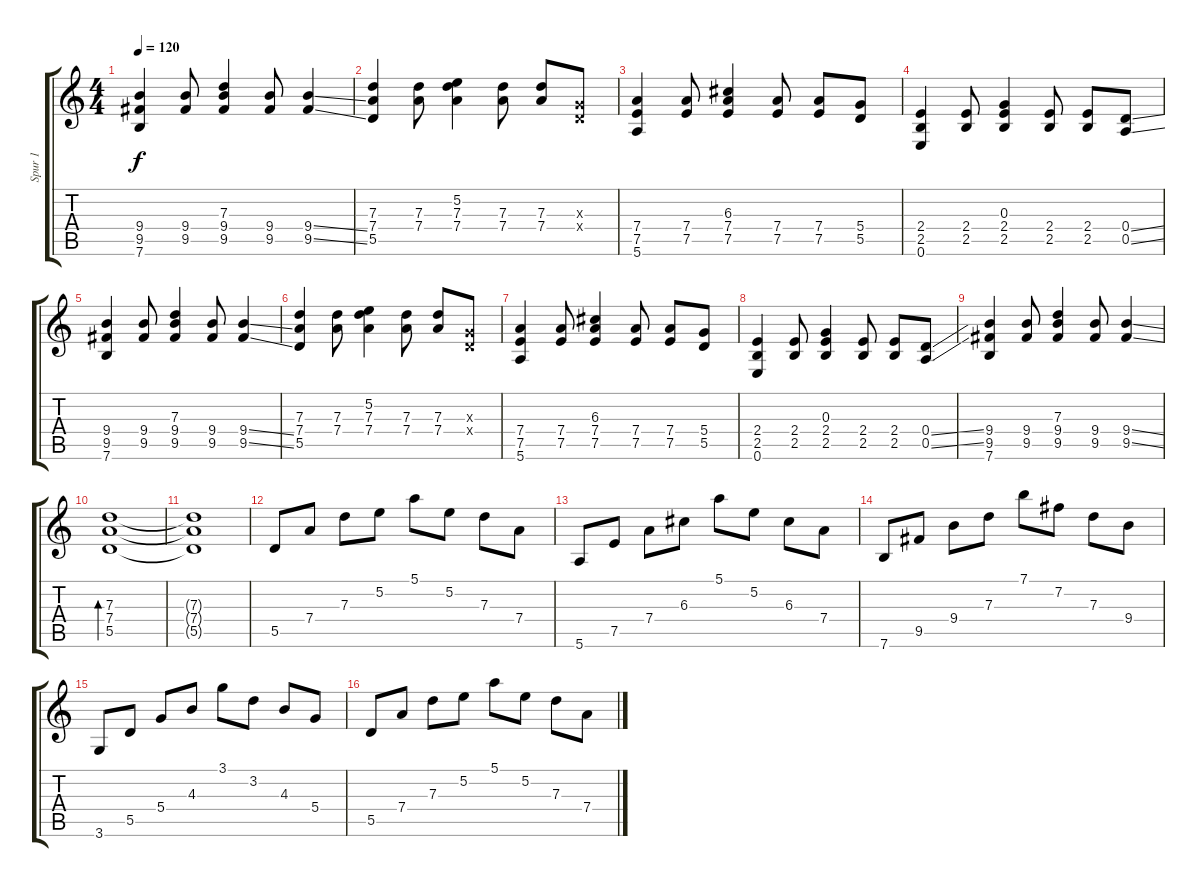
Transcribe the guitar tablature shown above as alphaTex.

\track ("Spur 1" "Spur 1") {instrument overdrivenguitar}
\staff {score tabs}
\tuning (E4 B3 G3 D3 A2 E2) {hide}
\ts (4 4)
\tempo 120
\clef g2
\ks c
(9.4 9.5 7.6).4{dy f} (9.4 9.5).8 (7.3 9.4 9.5).4 (9.4 9.5).8 (9.4{ss} 9.5{ss}).4 |
(7.3 7.4 5.5).4 (7.3 7.4).8 (5.2 7.3 7.4).4 (7.3 7.4).8 (7.3 7.4).8 (0.3{x} 0.4{x}).8 |
(7.4 7.5 5.6).4 (7.4 7.5).8 (6.3 7.4 7.5).4 (7.4 7.5).8 (7.4 7.5).8 (5.4 5.5).8 |
(2.4 2.5 0.6).4 (2.4 2.5).8 (0.3 2.4 2.5).4 (2.4 2.5).8 (2.4 2.5).8 (0.4{ss} 0.5{ss}).8 |
(9.4 9.5 7.6).4 (9.4 9.5).8 (7.3 9.4 9.5).4 (9.4 9.5).8 (9.4{ss} 9.5{ss}).4 |
(7.3 7.4 5.5).4 (7.3 7.4).8 (5.2 7.3 7.4).4 (7.3 7.4).8 (7.3 7.4).8 (0.3{x} 0.4{x}).8 |
(7.4 7.5 5.6).4 (7.4 7.5).8 (6.3 7.4 7.5).4 (7.4 7.5).8 (7.4 7.5).8 (5.4 5.5).8 |
(2.4 2.5 0.6).4 (2.4 2.5).8 (0.3 2.4 2.5).4 (2.4 2.5).8 (2.4 2.5).8 (0.4{ss} 0.5{ss}).8 |
(9.4 9.5 7.6).4 (9.4 9.5).8 (7.3 9.4 9.5).4 (9.4 9.5).8 (9.4{ss} 9.5{ss}).4 |
(7.3 7.4 5.5).1{bd 240} |
(7.3{t} 7.4{t} 5.5{t}).1 |
5.5.8 7.4.8 7.3.8 5.2.8 5.1.8 5.2.8 7.3.8 7.4.8 |
5.6.8 7.5.8 7.4.8 6.3.8 5.1.8 5.2.8 6.3.8 7.4.8 |
7.6.8 9.5.8 9.4.8 7.3.8 7.1.8 7.2.8 7.3.8 9.4.8 |
3.6.8 5.5.8 5.4.8 4.3.8 3.1.8 3.2.8 4.3.8 5.4.8 |
5.5.8 7.4.8 7.3.8 5.2.8 5.1.8 5.2.8 7.3.8 7.4.8
